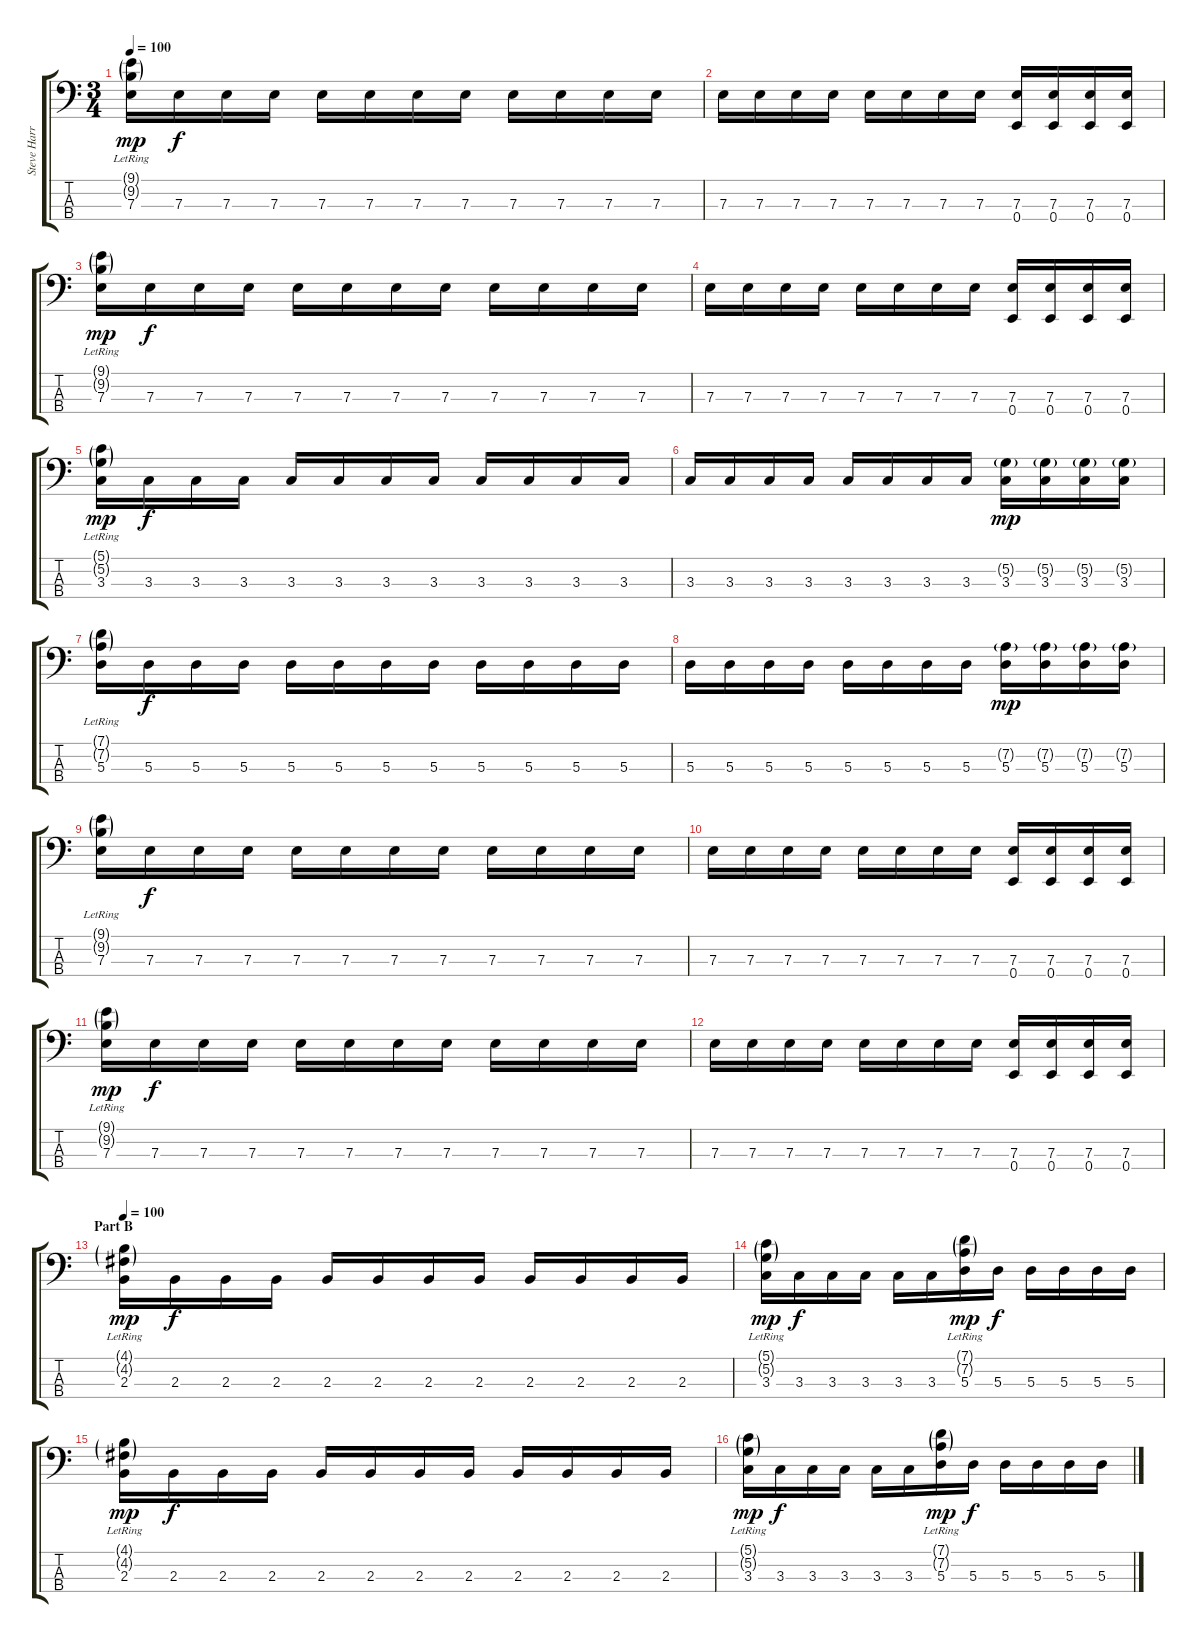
\track ("Steve Harris" "Steve Harr") {instrument slapbass2}
\staff {score tabs}
\tuning (G2 D2 A1 E1) {hide}
\ts (3 4)
\tempo 100
\clef f4
\ks c
(9.1{g lr} 9.2{g lr} 7.3).16{dy mp} 7.3.16{dy f} 7.3.16 7.3.16 7.3.16 7.3.16 7.3.16 7.3.16 7.3.16 7.3.16 7.3.16 7.3.16 |
7.3.16 7.3.16 7.3.16 7.3.16 7.3.16 7.3.16 7.3.16 7.3.16 (7.3 0.4).16 (7.3 0.4).16 (7.3 0.4).16 (7.3 0.4).16 |
(9.1{g lr} 9.2{g lr} 7.3).16{dy mp} 7.3.16{dy f} 7.3.16 7.3.16 7.3.16 7.3.16 7.3.16 7.3.16 7.3.16 7.3.16 7.3.16 7.3.16 |
7.3.16 7.3.16 7.3.16 7.3.16 7.3.16 7.3.16 7.3.16 7.3.16 (7.3 0.4).16 (7.3 0.4).16 (7.3 0.4).16 (7.3 0.4).16 |
(5.1{g lr} 5.2{g lr} 3.3).16{dy mp} 3.3.16{dy f} 3.3.16 3.3.16 3.3.16 3.3.16 3.3.16 3.3.16 3.3.16 3.3.16 3.3.16 3.3.16 |
3.3.16 3.3.16 3.3.16 3.3.16 3.3.16 3.3.16 3.3.16 3.3.16 (5.2{g} 3.3).16{dy mp} (5.2{g} 3.3).16 (5.2{g} 3.3).16 (5.2{g} 3.3).16 |
(7.1{g lr} 7.2{g lr} 5.3).16 5.3.16{dy f} 5.3.16 5.3.16 5.3.16 5.3.16 5.3.16 5.3.16 5.3.16 5.3.16 5.3.16 5.3.16 |
5.3.16 5.3.16 5.3.16 5.3.16 5.3.16 5.3.16 5.3.16 5.3.16 (7.2{g} 5.3).16{dy mp} (7.2{g} 5.3).16 (7.2{g} 5.3).16 (7.2{g} 5.3).16 |
(9.1{g lr} 9.2{g lr} 7.3).16 7.3.16{dy f} 7.3.16 7.3.16 7.3.16 7.3.16 7.3.16 7.3.16 7.3.16 7.3.16 7.3.16 7.3.16 |
7.3.16 7.3.16 7.3.16 7.3.16 7.3.16 7.3.16 7.3.16 7.3.16 (7.3 0.4).16 (7.3 0.4).16 (7.3 0.4).16 (7.3 0.4).16 |
(9.1{g lr} 9.2{g lr} 7.3).16{dy mp} 7.3.16{dy f} 7.3.16 7.3.16 7.3.16 7.3.16 7.3.16 7.3.16 7.3.16 7.3.16 7.3.16 7.3.16 |
7.3.16 7.3.16 7.3.16 7.3.16 7.3.16 7.3.16 7.3.16 7.3.16 (7.3 0.4).16 (7.3 0.4).16 (7.3 0.4).16 (7.3 0.4).16 |
\section ("" "Part B")
\tempo 100
(4.1{g lr} 4.2{g lr} 2.3).16{dy mp} 2.3.16{dy f} 2.3.16 2.3.16 2.3.16 2.3.16 2.3.16 2.3.16 2.3.16 2.3.16 2.3.16 2.3.16 |
(5.1{g lr} 5.2{g lr} 3.3).16{dy mp} 3.3.16{dy f} 3.3.16 3.3.16 3.3.16 3.3.16 (7.1{g lr} 7.2{g lr} 5.3).16{dy mp} 5.3.16{dy f} 5.3.16 5.3.16 5.3.16 5.3.16 |
(4.1{g lr} 4.2{g lr} 2.3).16{dy mp} 2.3.16{dy f} 2.3.16 2.3.16 2.3.16 2.3.16 2.3.16 2.3.16 2.3.16 2.3.16 2.3.16 2.3.16 |
(5.1{g lr} 5.2{g lr} 3.3).16{dy mp} 3.3.16{dy f} 3.3.16 3.3.16 3.3.16 3.3.16 (7.1{g lr} 7.2{g lr} 5.3).16{dy mp} 5.3.16{dy f} 5.3.16 5.3.16 5.3.16 5.3.16
